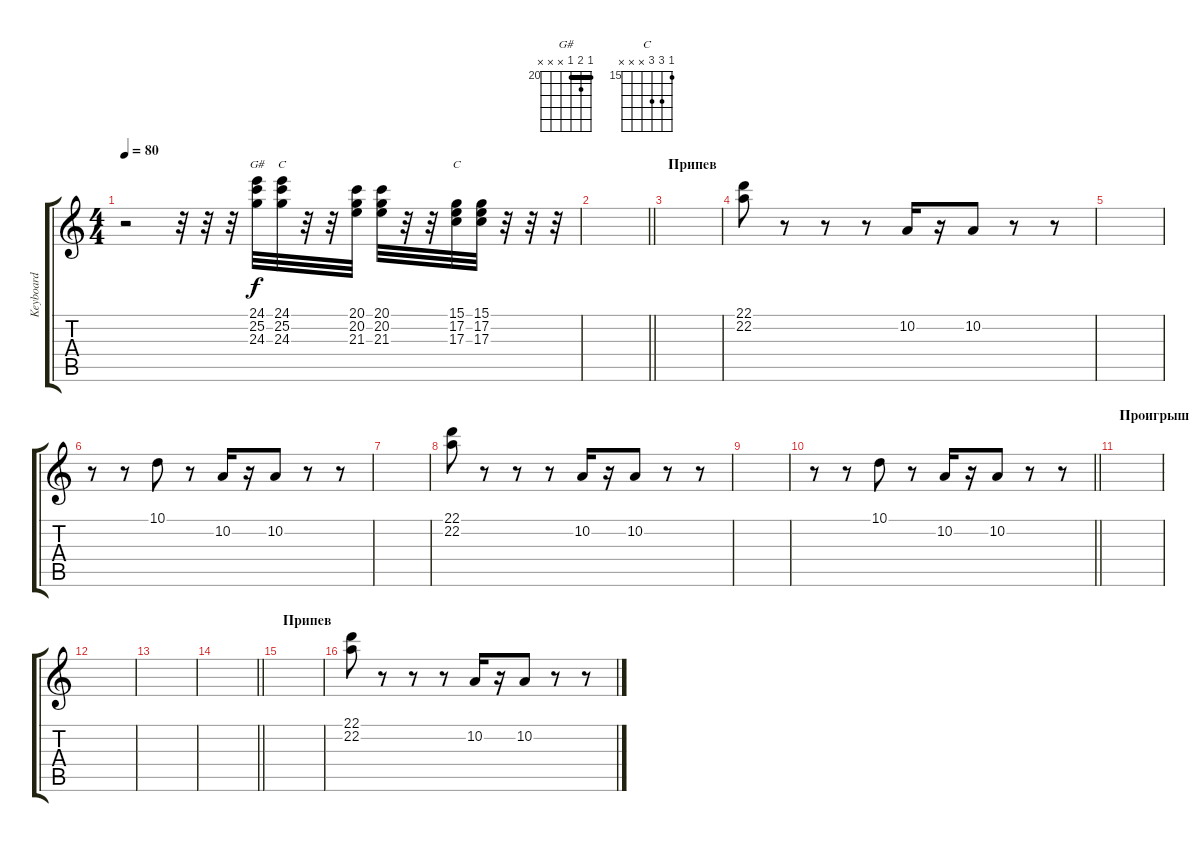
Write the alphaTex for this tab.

\track ("Keyboard" "Keyboard") {instrument electricgrandpiano}
\staff {score tabs}
\tuning (E4 B3 G3 D3 A2 E2) {hide}
\chord ("G#" 20 21 20 x x x) {firstfret 20 barre 20}
\chord ("C" 20 20 21 x x x) {firstfret 20 barre 20}
\chord ("C" 15 17 17 x x x) {firstfret 15}
\ts (4 4)
\tempo 80
\clef g2
\ks c
r.2{dy f} r.32 r.32 r.32 (24.1 25.2 24.3).32{ch "G#"} (24.1 25.2 24.3).32{ch "C"} r.32 r.32 (20.1 20.2 21.3).32 (20.1 20.2 21.3).32 r.32 r.32 (15.1 17.2 17.3).32{ch "C"} (15.1 17.2 17.3).32 r.32 r.32 r.32 |
\barLineRight lightlight
|
\section ("" "Припев")
|
(22.1 22.2).8{volume 13 instrument trombone} r.8 r.8 r.8 10.2.16 r.16 10.2.8 r.8 r.8 |
|
r.8 r.8 10.1.8 r.8 10.2.16 r.16 10.2.8 r.8 r.8 |
|
(22.1 22.2).8 r.8 r.8 r.8 10.2.16 r.16 10.2.8 r.8 r.8 |
|
\barLineRight lightlight
r.8 r.8 10.1.8 r.8 10.2.16 r.16 10.2.8 r.8 r.8 |
\section ("" "Проигрыш")
|
|
|
\barLineRight lightlight
|
\section ("" "Припев")
|
(22.1 22.2).8{volume 13 instrument trombone} r.8 r.8 r.8 10.2.16 r.16 10.2.8 r.8 r.8
